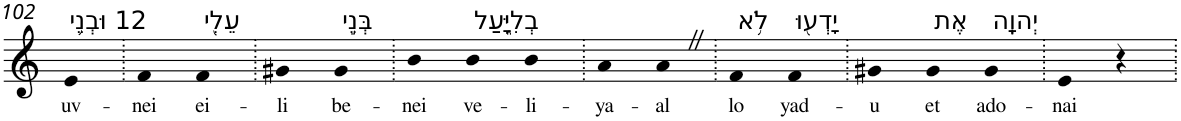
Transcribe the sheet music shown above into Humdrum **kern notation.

**kern	**text
*part1	*part1
*staff1	*staff1
*I"Piano	*
*I'Pno	*
!!LO:PB:g=z
*clefG2	*
*k[]	*
=102	=102
!LO:TX:a:t=12 וּבְנֵ֥י	!
!	!LO:LY:b
4e	uv-
=103.	=103.
!	!LO:LY:b
4f	-nei
!LO:TX:a:t=עֵלִ֖י	!
!	!LO:LY:b
4f	ei-
=104.	=104.
!	!LO:LY:b
4g#X	-li
!LO:TX:a:t=בְּנֵ֣י	!
!	!LO:LY:b
4g#	be-
=105.	=105.
!	!LO:LY:b
4b	-nei
!LO:TX:a:t=בְלִיָּ֑עַל	!
!	!LO:LY:b
4b	ve-
!	!LO:LY:b
4b	-li-
=106.	=106.
!	!LO:LY:b
4a	-ya-
!	!LO:LY:b
4aZ	-al
=107.	=107.
!LO:TX:a:t=לֹ֥א	!
!	!LO:LY:b
4f	lo
!LO:TX:a:t=יָדְע֖וּ	!
!	!LO:LY:b
4f	yad-
=108.	=108.
!	!LO:LY:b
4g#X	-u
!LO:TX:a:t=אֶת	!
!	!LO:LY:b
4g#	et
!LO:TX:a:t=יְהוָֽה	!
!	!LO:LY:b
4g#	ado-
=109.	=109.
!	!LO:LY:b
4e	-nai
4r	.
=.	=.
*-	*-
